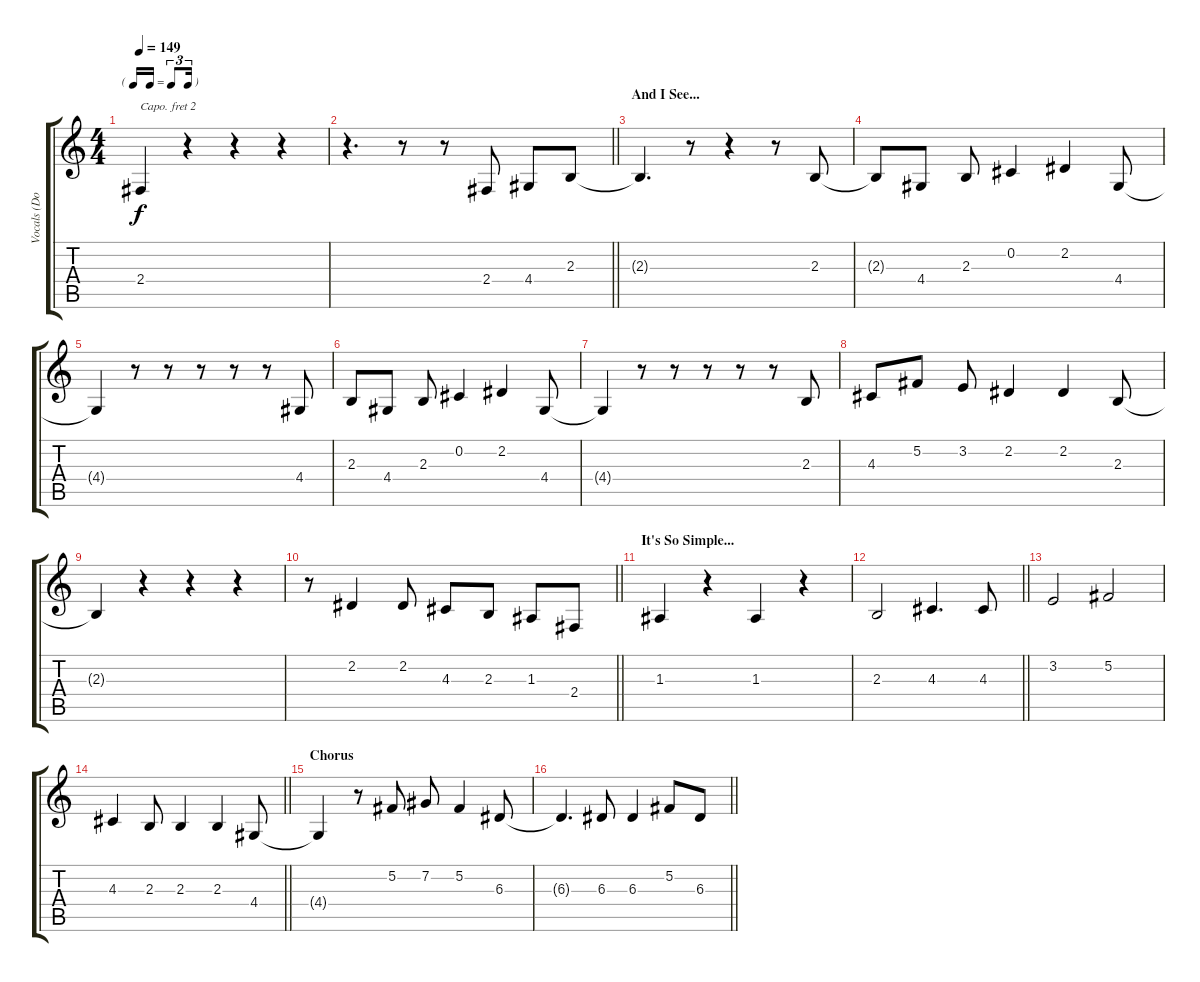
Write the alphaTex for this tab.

\track ("Vocals (Dougie)" "Vocals (Do") {instrument clarinet}
\staff {score tabs}
\capo 2
\tuning (E4 B3 G3 D3 A2 E2) {hide}
\ts (4 4)
\tf triplet16th
\tempo 149
\clef g2
\ks c
2.4{t}.4{dy f} r.4 r.4 r.4 |
\barLineRight lightlight
r.4{d} r.8 r.8 2.4.8 4.4.8 2.3.8 |
\section ("" "And I See...")
2.3{t}.4{d} r.8 r.4 r.8 2.3.8 |
2.3{t}.8 4.4.8 2.3.8 0.2.4 2.2.4 4.4.8 |
4.4{t}.4 r.8 r.8 r.8 r.8 r.8 4.4.8 |
2.3.8 4.4.8 2.3.8 0.2.4 2.2.4 4.4.8 |
4.4{t}.4 r.8 r.8 r.8 r.8 r.8 2.3.8 |
4.3.8 5.2.8 3.2.8 2.2.4 2.2.4 2.3.8 |
2.3{t}.4 r.4 r.4 r.4 |
\barLineRight lightlight
r.8 2.2.4 2.2.8 4.3.8 2.3.8 1.3.8 2.4.8 |
\section ("" "It's So Simple...")
1.3.4 r.4 1.3.4 r.4 |
\barLineRight lightlight
2.3.2 4.3.4{d} 4.3.8 |
3.2.2 5.2.2 |
\barLineRight lightlight
4.3.4 2.3.8 2.3.4 2.3.4 4.4.8 |
\section ("" "Chorus")
4.4{t}.4 r.8 5.2.8 7.2.8 5.2.4 6.3.8 |
\barLineRight lightlight
6.3{t}.4{d} 6.3.8 6.3.4 5.2.8 6.3.8
